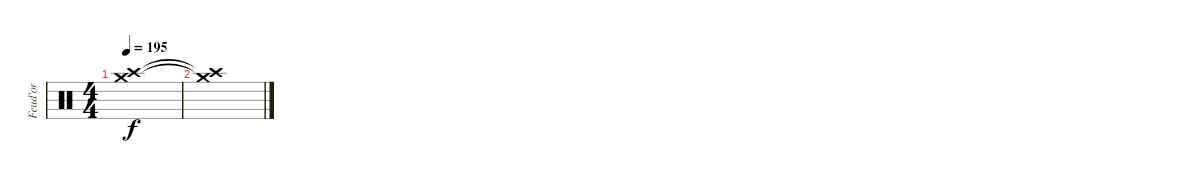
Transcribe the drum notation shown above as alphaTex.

\track ("Feud'or" "Feud'or") {instrument percussion}
\staff {score}
\articulation defaults
\ts (4 4)
\tempo 195
\clef neutral
\ks c
("Crash medium (hit)" "Crash high (hit)").1{dy f} |
("Crash medium (hit)"{t} "Crash high (hit)"{t}).1
